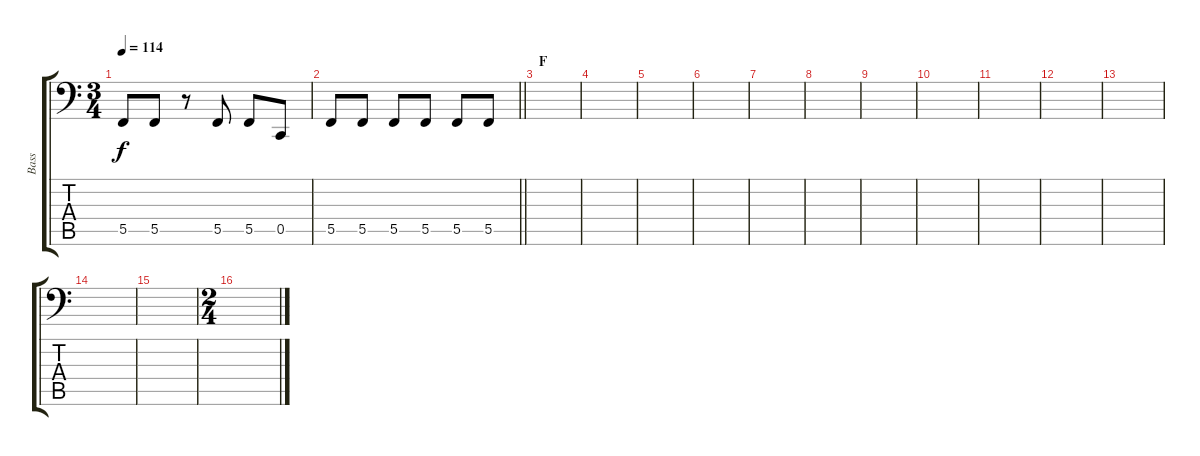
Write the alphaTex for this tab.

\track ("Bass" "Bass") {instrument electricbasspick}
\staff {score tabs}
\tuning (Bb2 F2 C2 G1 C1 A0) {hide}
\ts (3 4)
\tempo 114
\clef f4
\ks c
5.5.8{dy f} 5.5.8 r.8 5.5.8 5.5.8 0.5.8 |
\barLineRight lightlight
5.5.8 5.5.8 5.5.8 5.5.8 5.5.8 5.5.8 |
\section ("" "F")
|
|
|
|
|
|
|
|
|
|
|
|
|
\ts (2 4)
